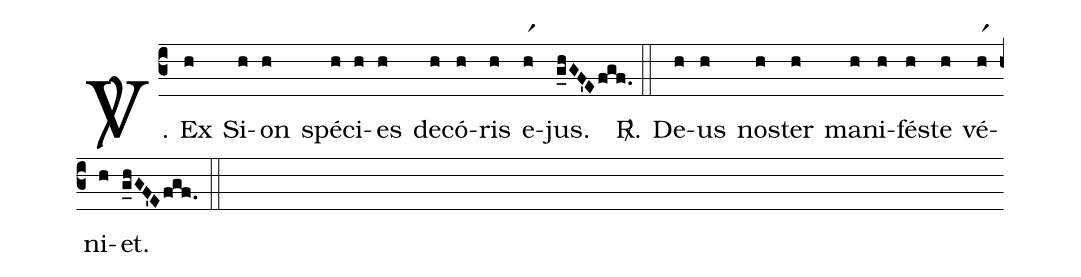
%%
(c3)
<sp>V/</sp>. {E}x(h) Si(h)on(h) spé(h)ci(h)es(h) de(h)có(h)ris(h) e(hr1)jus.(g_hGF'Efgf.) <sp>R/</sp>.(::)
De(h)us(h) nos(h)ter(h) ma(h)ni(h)fés(h)te(h) vé(hr1)ni(h)et.(g_hGF'Efgf.) (::)
